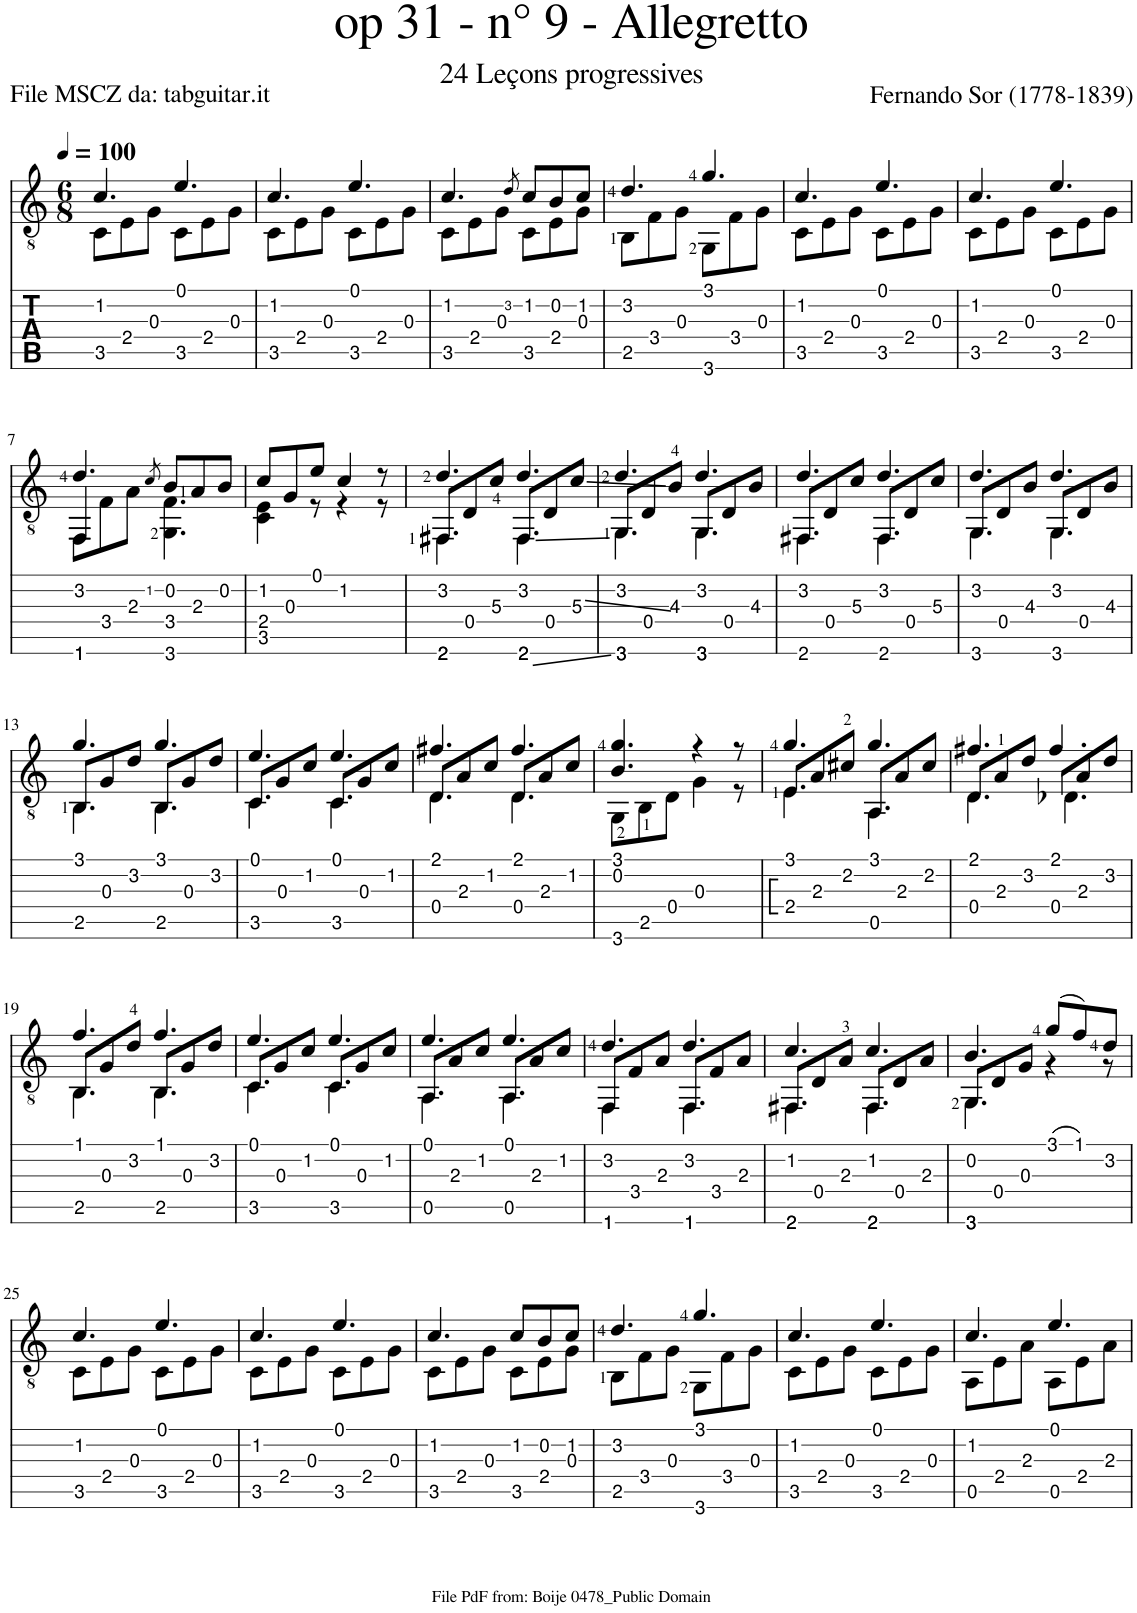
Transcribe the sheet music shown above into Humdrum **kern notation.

**kern	**kern
*part1	*part1
*staff2	*staff1
*I"Guitar	*
*I'Guit.	*
*stria6	*
*	*clefGv2
*k[]	*k[]
*M6/8	*M6/8
*MM100	*MM100
=1	=1
*^	*^
4.c	8CL	4.c/	8C\L
.	8E	.	8E\
.	8GJ	.	8G\J
4.e	8CL	4.e/	8C\L
.	8E	.	8E\
.	8GJ	.	8G\J
=2	=2	=2	=2
4.c	8CL	4.c/	8C\L
.	8E	.	8E\
.	8GJ	.	8G\J
4.e	8CL	4.e/	8C\L
.	8E	.	8E\
.	8GJ	.	8G\J
=3	=3	=3	=3
4.c	8CL	4.c/	8C\L
.	8E	.	8E\
.	8GJ	.	8G\J
qd	.	8qd/	.
8cL	8CL	8c/L	8C\L
8B	8E	8B/	8E\
8cJ	8GJ	8c/J	8G\J
=4	=4	=4	=4
4.d	8BBL	4.d/	8BB\L
.	8F	.	8F\
.	8GJ	.	8G\J
4.g	8GGL	4.g/	8GG\L
.	8F	.	8F\
.	8GJ	.	8G\J
=5	=5	=5	=5
4.c	8CL	4.c/	8C\L
.	8E	.	8E\
.	8GJ	.	8G\J
4.e	8CL	4.e/	8C\L
.	8E	.	8E\
.	8GJ	.	8G\J
=6	=6	=6	=6
4.c	8CL	4.c/	8C\L
.	8E	.	8E\
.	8GJ	.	8G\J
4.e	8CL	4.e/	8C\L
.	8E	.	8E\
.	8GJ	.	8G\J
!!LO:LB:g=z
=7	=7	=7	=7
*	*^	*	*^
4.d	8FFL	4FF	4.d/	8FF\L	4FF/
.	8F	.	.	8F\	.
.	8AJ	2ryy	.	8A\J	2ryy
qc	.	.	8qc/	.	.
8BL	4.GG 4.F	.	8B/L	4.GG\ 4.F\	.
8A	.	.	8A/	.	.
8BJ	.	.	8B/J	.	.
*	*v	*v	*	*	*
*	*	*	*v	*v
=8	=8	=8	=8
8cL	4C 4E	8c/L	4C\ 4E\
8G	.	8G/	.
8eJ	8r	8e/J	8r
4c	4r	4c/	4r
8r	8r	8r	8r
=9	=9	=9	=9
*	*^	*	*^
4.d	8FF#L	4.FF#	4.d/	8FF#X/L	4.FF#\
.	8D	.	.	8D/	.
.	8cJ	.	.	8c/J	.
4.d	8FF#L	4.FF#	4.d/	8FF#/L	4.FF#\
.	8D	.	.	8D/	.
.	8cJ	.	.	8c/J	.
=10	=10	=10	=10	=10	=10
4.d	8GGL	4.GG	4.d/	8GG/L	4.GG\
.	8D	.	.	8D/	.
.	8BJ	.	.	8B/J	.
4.d	8GGL	4.GG	4.d/	8GG/L	4.GG\
.	8D	.	.	8D/	.
.	8BJ	.	.	8B/J	.
=11	=11	=11	=11	=11	=11
4.d	8FF#XL	4.FF#	4.d/	8FF#X/L	4.FF#\
.	8D	.	.	8D/	.
.	8cJ	.	.	8c/J	.
4.d	8FF#L	4.FF#	4.d/	8FF#/L	4.FF#\
.	8D	.	.	8D/	.
.	8cJ	.	.	8c/J	.
=12	=12	=12	=12	=12	=12
4.d	8GGL	4.GG	4.d/	8GG/L	4.GG\
.	8D	.	.	8D/	.
.	8BJ	.	.	8B/J	.
4.d	8GGL	4.GG	4.d/	8GG/L	4.GG\
.	8D	.	.	8D/	.
.	8BJ	.	.	8B/J	.
!!LO:LB:g=z	!!	!!
=13	=13	=13	=13	=13	=13
4.g	8BBL	4.BB	4.g/	8BB/L	4.BB\
.	8G	.	.	8G/	.
.	8dJ	.	.	8d/J	.
4.g	8BBL	4.BB	4.g/	8BB/L	4.BB\
.	8G	.	.	8G/	.
.	8dJ	.	.	8d/J	.
=14	=14	=14	=14	=14	=14
4.e	8CL	4.C	4.e/	8C/L	4.C\
.	8G	.	.	8G/	.
.	8cJ	.	.	8c/J	.
4.e	8CL	4.C	4.e/	8C/L	4.C\
.	8G	.	.	8G/	.
.	8cJ	.	.	8c/J	.
=15	=15	=15	=15	=15	=15
4.f#	8DL	4.D	4.f#X/	8D/L	4.D\
.	8A	.	.	8A/	.
.	8cJ	.	.	8c/J	.
4.f#	8DL	4.D	4.f#/	8D/L	4.D\
.	8A	.	.	8A/	.
.	8cJ	.	.	8c/J	.
*	*v	*v	*	*	*
*	*	*	*v	*v
=16	=16	=16	=16
4.B 4.g	8GGL	4.B/ 4.g/	8GG\L
.	8BB	.	8BB\
.	8DJ	.	8D\J
4r	4G	4r	4G\
8r	8r	8r	8r
=17	=17	=17	=17
*	*^	*	*^
4.g	8E:L	4.E	4.g/	8E:/L	4.E\
.	8A	.	.	8A/	.
.	8c#J	.	.	8c#X/J	.
4.g	8AAL	4.AA	4.g/	8AA/L	4.AA\
.	8A	.	.	8A/	.
.	8c#J	.	.	8c#/J	.
=18	=18	=18	=18	=18	=18
4.f#	8DL	4.D	4.f#X/	8D/L	4.D\
.	8A	.	.	8A/	.
.	8dJ	.	.	8d/J	.
4.f#	8DL	4.D-	4.f#/	8D/L	4.D-X\
.	8A	.	.	8A/	.
.	8dJ	.	.	8d/J	.
!!LO:LB:g=z	!!	!!
=19	=19	=19	=19	=19	=19
4.f	8BBL	4.BB	4.f/	8BB/L	4.BB\
.	8G	.	.	8G/	.
.	8dJ	.	.	8d/J	.
4.f	8BBL	4.BB	4.f/	8BB/L	4.BB\
.	8G	.	.	8G/	.
.	8dJ	.	.	8d/J	.
=20	=20	=20	=20	=20	=20
4.e	8CL	4.C	4.e/	8C/L	4.C\
.	8G	.	.	8G/	.
.	8cJ	.	.	8c/J	.
4.e	8CL	4.C	4.e/	8C/L	4.C\
.	8G	.	.	8G/	.
.	8cJ	.	.	8c/J	.
=21	=21	=21	=21	=21	=21
4.e	8AAL	4.AA	4.e/	8AA/L	4.AA\
.	8A	.	.	8A/	.
.	8cJ	.	.	8c/J	.
4.e	8AAL	4.AA	4.e/	8AA/L	4.AA\
.	8A	.	.	8A/	.
.	8cJ	.	.	8c/J	.
=22	=22	=22	=22	=22	=22
4.d	8FFL	4.FF	4.d/	8FF/L	4.FF\
.	8F	.	.	8F/	.
.	8AJ	.	.	8A/J	.
4.d	8FFL	4.FF	4.d/	8FF/L	4.FF\
.	8F	.	.	8F/	.
.	8AJ	.	.	8A/J	.
=23	=23	=23	=23	=23	=23
4.c	8FF#L	4.FF#	4.c/	8FF#X/L	4.FF#\
.	8D	.	.	8D/	.
.	8AJ	.	.	8A/J	.
4.c	8FF#L	4.FF#	4.c/	8FF#/L	4.FF#\
.	8D	.	.	8D/	.
.	8AJ	.	.	8A/J	.
=24	=24	=24	=24	=24	=24
4.B	8GGL	4.GG	4.B/	8GG/L	4.GG\
.	8D	.	.	8D/	.
.	8GJ	.	.	8G/J	.
8gL	4r	4.ryy	(8g/L	4r	4.ryy
8f	.	.	8f/)	.	.
8dJ	8r	.	8d/J	8r	.
*	*v	*v	*	*	*
*	*	*	*v	*v
!!LO:LB:g=z
=25	=25	=25	=25
4.c	8CL	4.c/	8C\L
.	8E	.	8E\
.	8GJ	.	8G\J
4.e	8CL	4.e/	8C\L
.	8E	.	8E\
.	8GJ	.	8G\J
=26	=26	=26	=26
4.c	8CL	4.c/	8C\L
.	8E	.	8E\
.	8GJ	.	8G\J
4.e	8CL	4.e/	8C\L
.	8E	.	8E\
.	8GJ	.	8G\J
=27	=27	=27	=27
4.c	8CL	4.c/	8C\L
.	8E	.	8E\
.	8GJ	.	8G\J
8cL	8CL	8c/L	8C\L
8B	8E	8B/	8E\
8cJ	8GJ	8c/J	8G\J
=28	=28	=28	=28
4.d	8BBL	4.d/	8BB\L
.	8F	.	8F\
.	8GJ	.	8G\J
4.g	8GGL	4.g/	8GG\L
.	8F	.	8F\
.	8GJ	.	8G\J
=29	=29	=29	=29
4.c	8CL	4.c/	8C\L
.	8E	.	8E\
.	8GJ	.	8G\J
4.e	8CL	4.e/	8C\L
.	8E	.	8E\
.	8GJ	.	8G\J
=30	=30	=30	=30
4.c	8AAL	4.c/	8AA\L
.	8E	.	8E\
.	8AJ	.	8A\J
4.e	8AAL	4.e/	8AA\L
.	8E	.	8E\
.	8AJ	.	8A\J
*v	*v	*	*
*	*v	*v
=	=
*-	*-
